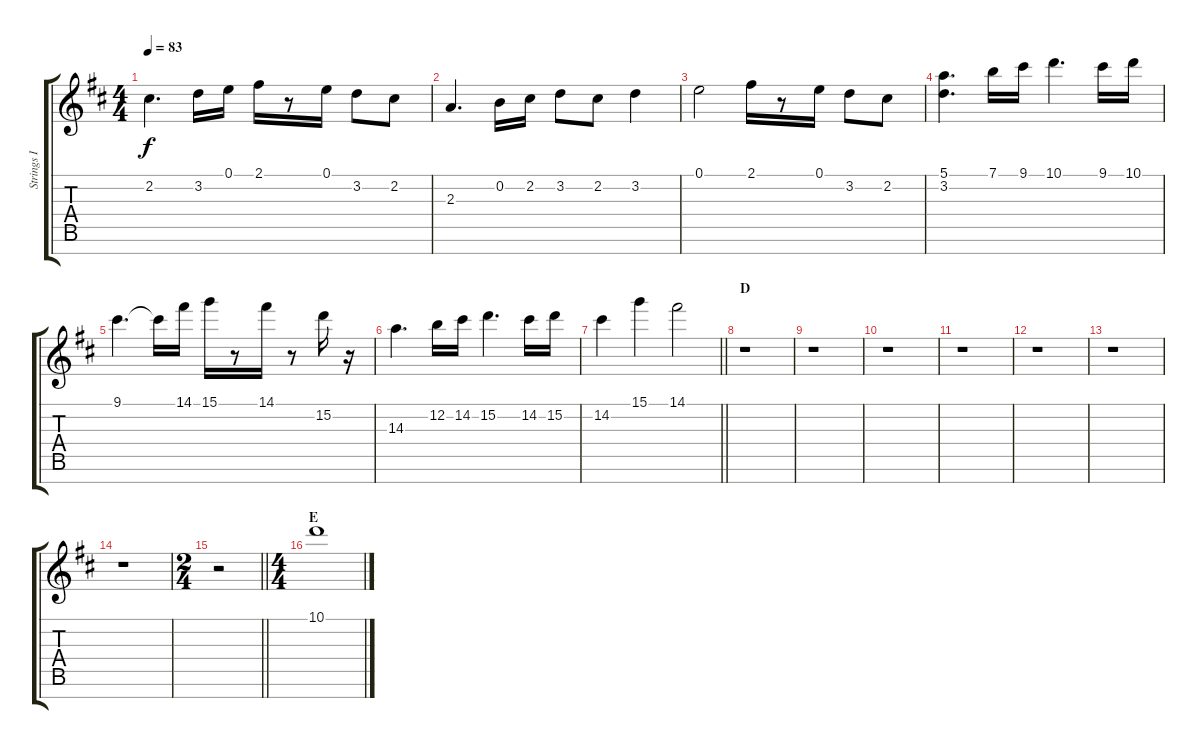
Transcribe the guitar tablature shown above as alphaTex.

\track ("Strings I" "Strings I") {instrument stringensemble1}
\staff {score tabs}
\tuning (E5 B4 G4 D4 A3 E3 B2) {hide}
\ts (4 4)
\tempo 83
\clef g2
\ks d
2.2.4{d dy f} 3.2.16 0.1.16 2.1.16 r.8 0.1.16 3.2.8 2.2.8 |
2.3.4{d} 0.2.16 2.2.16 3.2.8 2.2.8 3.2.4 |
0.1.2 2.1.16 r.8 0.1.16 3.2.8 2.2.8 |
(5.1 3.2).4{d} 7.1.16 9.1.16 10.1.4{d} 9.1.16 10.1.16 |
9.1.4{d} 9.1{t}.16 14.1.16 15.1.16 r.8 14.1.16 r.8 15.2.16 r.16 |
14.3.4{d} 12.2.16 14.2.16 15.2.4{d} 14.2.16 15.2.16 |
\barLineRight lightlight
14.2.4 15.1.4 14.1.2 |
\section ("" "D")
r.1 |
r.1 |
r.1 |
r.1 |
r.1 |
r.1 |
r.1 |
\ts (2 4)
\barLineRight lightlight
r.2 |
\ts (4 4)
\section ("" "E")
10.1.1
